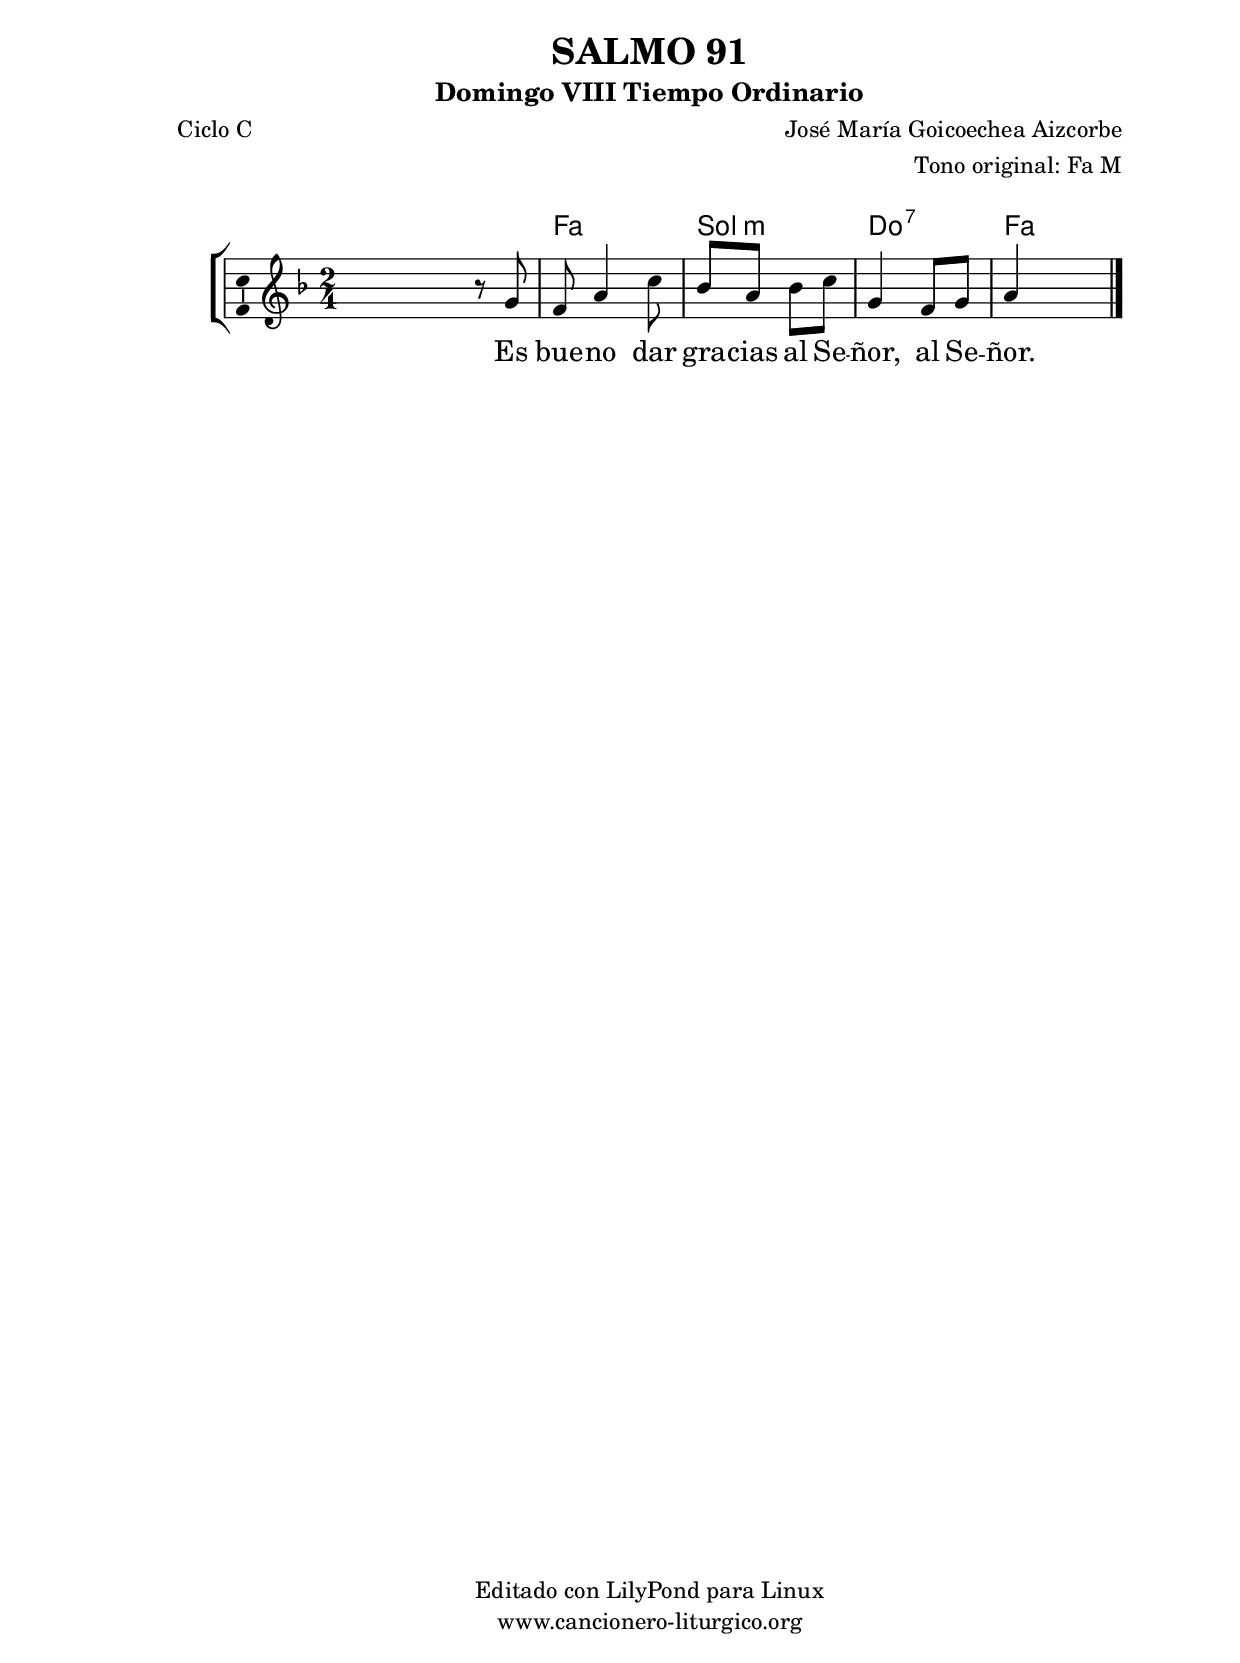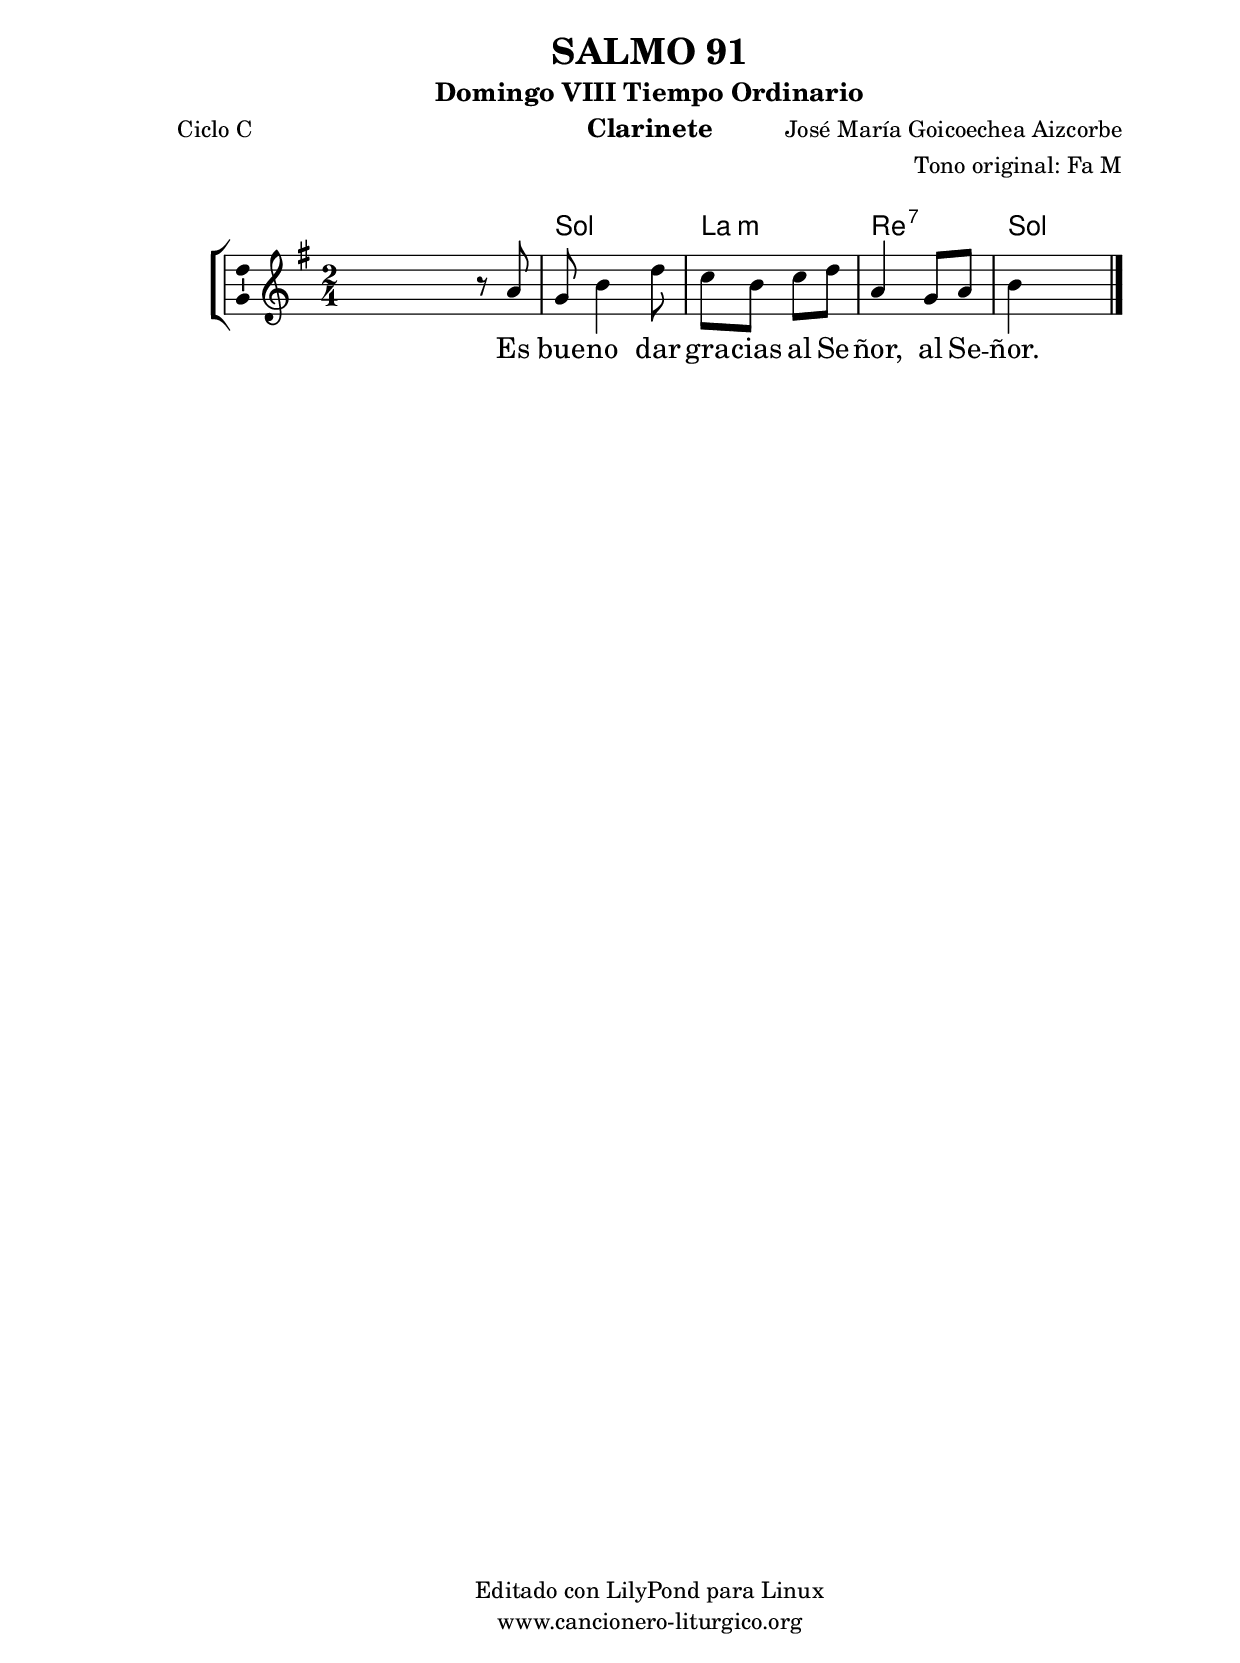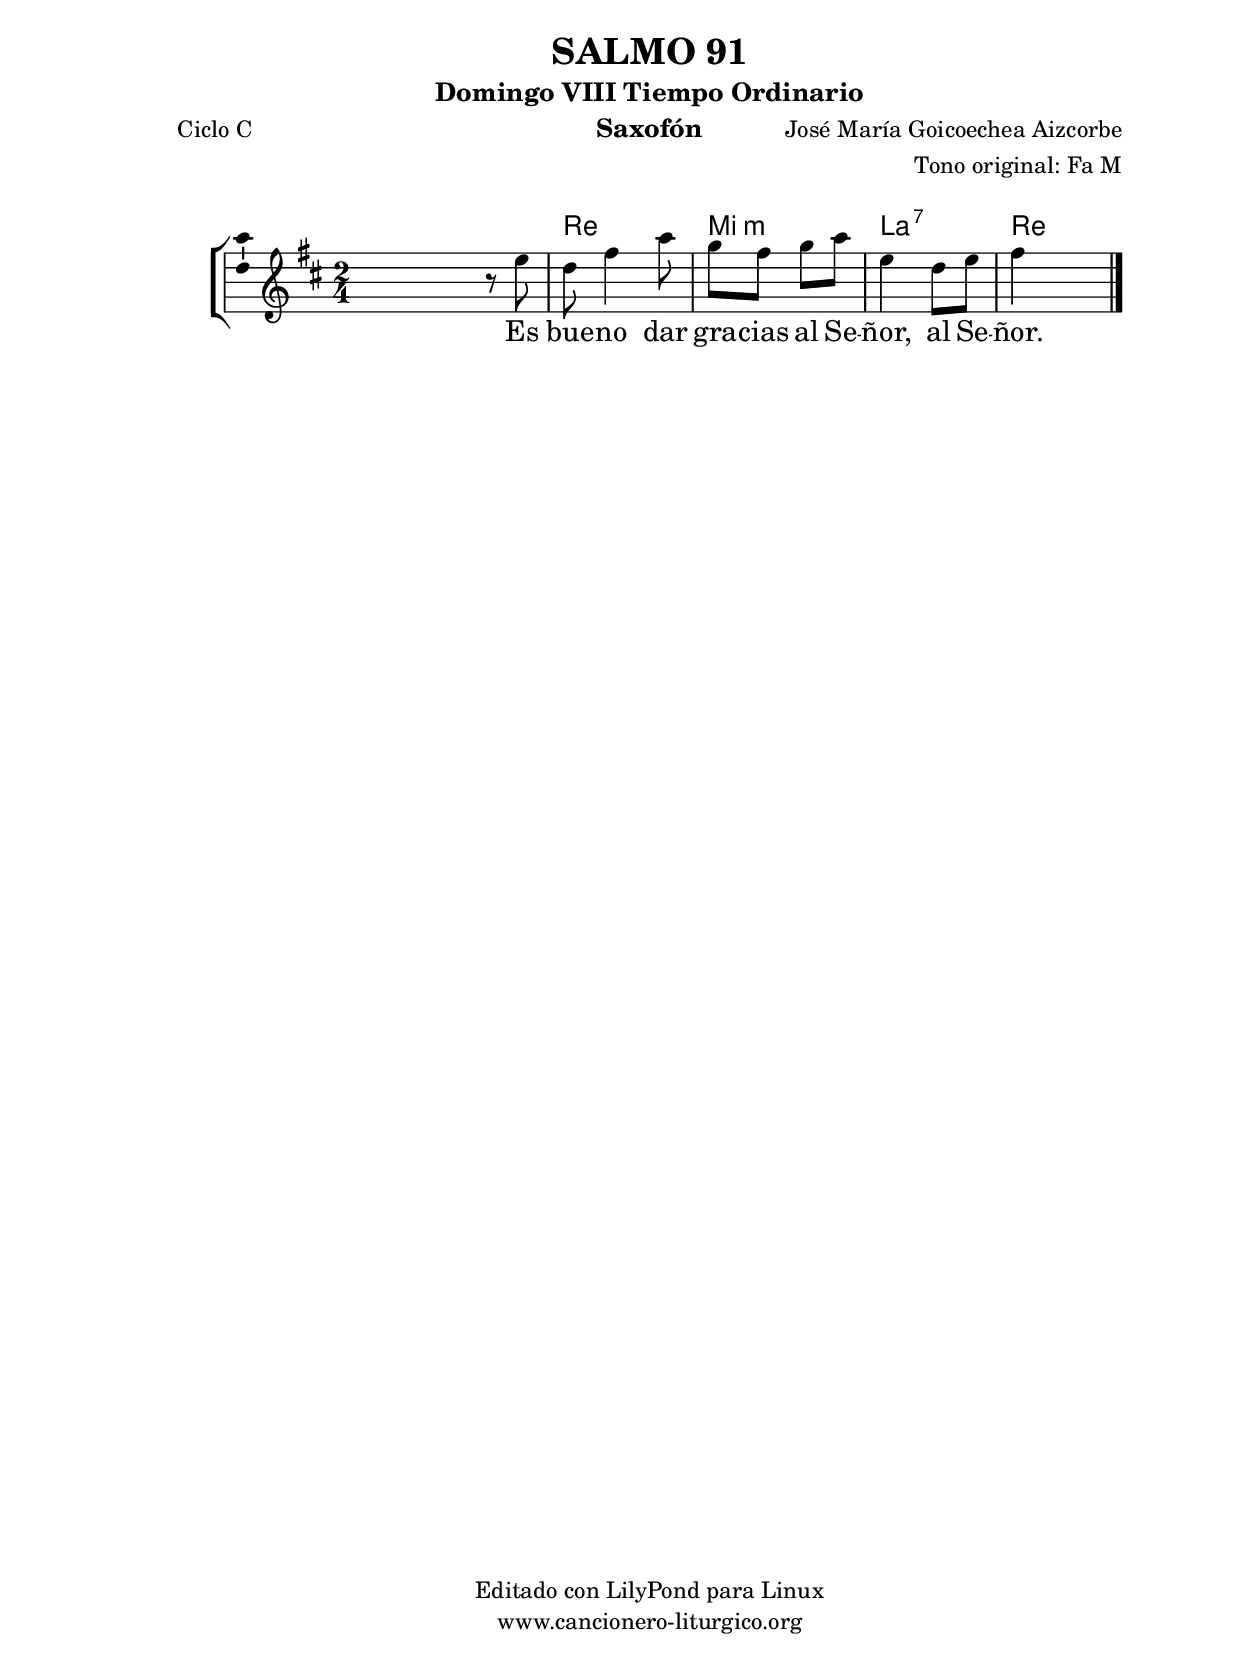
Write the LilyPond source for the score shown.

%
%para convertir .midi en .wav:
%timidity filename.midi -Ow -o finename.wav
%
%
%Para convertir de .wav a .mp3:
%lame -h -m j filename.wav
%
%
%para escuchar el midi:
%timidity nombrefichero.midi
%


%versión de lilypond para la que se ha escrito esta partitura:
\version "2.16.0"

	%Tamaño papel
	#(set-default-paper-size "a4")
	%Tamaño partitura
	#(set-global-staff-size 20)
	%No responde al pulsar sobre una nota
	#(ly:set-option 'point-and-click #f)

%parámetros del encabezamiento:
\header {
	title = "SALMO 91"
	subtitle = "Domingo VIII Tiempo Ordinario"
	composer = "José María Goicoechea Aizcorbe"
	poet = "Ciclo C"
	meter = ""
	arranger = "Tono original: Fa M"
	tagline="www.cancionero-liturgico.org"
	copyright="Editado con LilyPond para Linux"
	tiempo = "Ordinario"
	usos = "Salmo"
	letra = "Es bueno dar gracias al Señor, al Señor."
	}

%parámetros asociados al papel:
\paper  {
	oddHeaderMarkup = \markup {\fill-line { \on-the-fly #not-first-page \fromproperty #'header:title \on-the-fly #not-first-page \fromproperty #'header:composer }}
	evenHeaderMarkup = \markup {\fill-line { \fromproperty #'header:composer \fromproperty #'header:title }}
	#(set-paper-size "a4")
	print-page-number = ##f
	first-page-number = 1
	print-first-page-number = ##f
%	head-separation = 3.0 \cm
	top-margin = 2.0 \cm
	bottom-margin = 0.5\cm
%%%	bottom-margin = -1.0\cm
	left-margin = 3.0 \cm
	line-width = 16.0 \cm 
	indent = 8\mm
	interscoreline = 2.\mm
	between-system-space = 15\mm
%	para que las partituras no llenen la hoja:
	ragged-bottom = ##t
%	idem para la última hoja:
	ragged-last-bottom = ##f
%	para que las partituras llenen el ancho del papel:
	ragged-last = ##f
	after-title-space = 2.5 \cm
%page-count=1
%system-count=8

	%Flexible Vertical Spacing
%	markup-markup-spacing =
%	#'((basic-distance . 15) (minimum-distance . 15) (padding . 3))
	markup-system-spacing =
	#'((basic-distance . 15) (minimum-distance . 15) (padding . 3))
	system-system-spacing =
	#'((basic-distance . 15) (minimum-distance . 15) (padding . 3))
	score-system-spacing =
	#'((basic-distance . 15) (minimum-distance . 15) (padding . 5))
%	top-system-spacing = % header
%	#'((basic-distance . 8) (minimum-distance . 0) (padding . 3))
%	top-markup-spacing =
%	#'((basic-distance . 20) (minimum-distance . 20) (padding . 3))
	last-bottom-spacing = % footer
	#'((basic-distance . 5) (minimum-distance . 5) (padding . 3))
%	score-markup-spacing =
%	#'((basic-distance . 16) (minimum-distance . 13) (padding . 3))

	}


%parámetros que afectan a toda la partitura:
global =  {
	%clave de sol (G):
	\clef G
	%armadura:
%	\transpose a c'
	\key f \major
	\tempo 4=80
	\set Score.tempoHideNote = ##t
	}


acordes = {
	\italianChords
	\chordmode {
%	\transpose a c'
{
s2
f2 g:m c:7 f
	}
	}
}


melodia = 
%	\transpose a c'
{
	\relative c''{
	\time 2/4

s4 r8 g8
f8 a4 c8
bes8 a bes c
g4 f8 g
a4 s4

	\bar "|."
	}
	}


texto = \lyricmode {
Es bue -- no dar gra -- cias al Se -- ñor, al Se -- ñor.
	}


acordesStaff = \context ChordNames = acordesStaff <<
	\set chordChanges = ##t
	\acordes
	>>


vozStaff = \context Voice = vozStaff
\with {\consists "Ambitus_engraver"}
<<
%	\set Staff.instrumentName = ""
%	\set Staff.shortInstrumentName = ""
%	\set Staff.midiInstrument = #"clarinet"
%	\set Staff.midiInstrument = #"cello"
%	\set Staff.midiInstrument = #"flute"
	\set Staff.midiInstrument = #"electric guitar (jazz)"
%	\set Staff.midiInstrument = #"english horn"
%	\set Staff.midiInstrument = #"violin"
%	\set Staff.midiInstrument = #"glockenspiel"
	\set Staff.midiMinimumVolume = #0.7
	\set Staff.midiMaximumVolume = #0.9
	\global
	\melodia
	>>


textoStaff = \context Lyrics = textoStaff <<
	\lyricsto vozStaff \texto
	>>

\book {
	\score {
		\context ChoirStaff {
			\override StaffGroup.SystemStartBracket #'collapse-height = #1
			\override Score.SystemStartBar #'collapse-height = #1
			<<
			\acordesStaff
			\vozStaff
			\textoStaff
			>>
			}
		\layout {
	    		\context {
				\Lyrics
				\override LyricText #'font-size = #2
				}
	   		 \context {
				\Score
				%fontSize = #3
				\override StaffSymbol #'staff-space = #(magstep +3)
				%\override Beam #'thickness = #0.55
				%\override SpacingSpanner #'spacing-increment = #1.0
				%\override Slur #'height-limit = #1.5
				}
			}
		}
	\score {
		\unfoldRepeats
		\context ChoirStaff {
			<<
			\acordesStaff
			\vozStaff
			>>
			}
		\midi {
	  		\context {
	  			\Score
				tempoWholesPerMinute = #(ly:make-moment 70 4)
				}
			}
		}
	}

%Partitura para clarinete
#(define output-suffix "C")
\book {
	\header{
		instrument = "Clarinete"
		}
	\score {
		\context ChoirStaff {
			\override StaffGroup.SystemStartBracket #'collapse-height = #1
			\override Score.SystemStartBar #'collapse-height = #1
\transpose c d
			<<
			\acordesStaff
			\vozStaff
			\textoStaff
			>>
			}
		\layout {
	    		\context {
				\Lyrics
				\override LyricText #'font-size = #2
				}
	   		 \context {
				\Score
				%fontSize = #3
				\override StaffSymbol #'staff-space = #(magstep +3)
				%\override Beam #'thickness = #0.55
				%\override SpacingSpanner #'spacing-increment = #1.0
				%\override Slur #'height-limit = #1.5
				}
			}
		}
	}

%Partitura para saxofón
#(define output-suffix "S")
\book {
	\header{
		instrument = "Saxofón"
		}
	\score {
		\context ChoirStaff {
			\override StaffGroup.SystemStartBracket #'collapse-height = #1
			\override Score.SystemStartBar #'collapse-height = #1
\transpose c a
			<<
			\acordesStaff
			\vozStaff
			\textoStaff
			>>
			}
		\layout {
	    		\context {
				\Lyrics
				\override LyricText #'font-size = #2
				}
	   		 \context {
				\Score
				%fontSize = #3
				\override StaffSymbol #'staff-space = #(magstep +3)
				%\override Beam #'thickness = #0.55
				%\override SpacingSpanner #'spacing-increment = #1.0
				%\override Slur #'height-limit = #1.5
				}
			}
		}
	}

